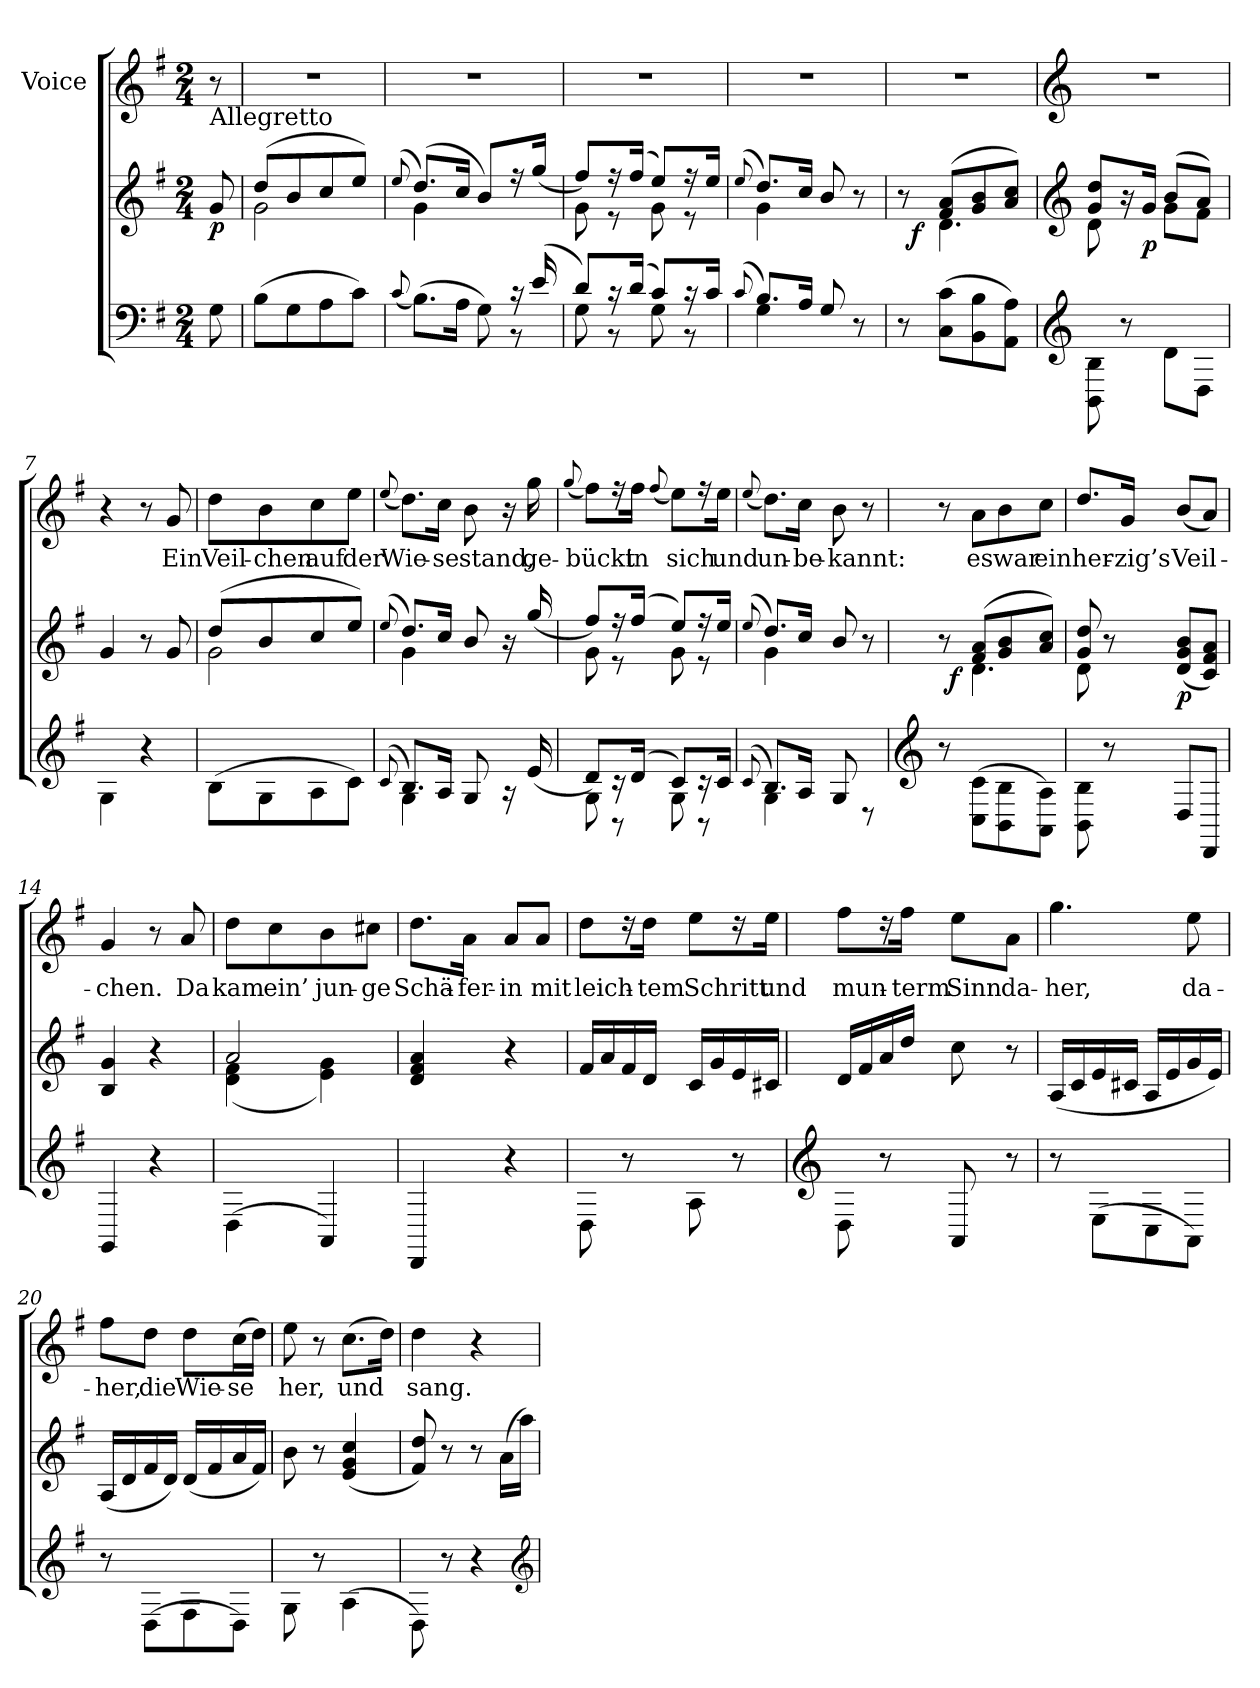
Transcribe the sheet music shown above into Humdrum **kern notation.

**kern	**kern	**dynam	**kern	**text
*part2	*part2	*part2	*part1	*part1
*staff3	*staff2	*staff2/3	*staff1	*staff1
*	*	*	*I"Voice	*
*clefF4	*clefG2	*	*clefG2	*
*k[f#]	*k[f#]	*	*k[f#]	*
*G:	*G:	*	*G:	*
*M2/4	*M2/4	*	*M2/4	*
*MM60	*MM60	*	*MM60	*
=	=	=	=	=
!	!LO:TX:t=Allegretto	!	!	!
!	!	!LO:DY:b	!	!
8G\	8g/	p	8r	.
=1	=1	=1	=1	=1
*	*^	*	*	*
(>8B\L	(<8dd/L	2g\	.	2r	.
8G\	8b/	.	.	.	.
8A\	8cc/	.	.	.	.
8c\J)	8ee/J)	.	.	.	.
=2	=2	=2	=2	=2	=2
(<8qqc/	(<8qqee/	.	.	.	.
*^	*	*	*	*	*
(>8.B\L)	4ryy	(<8.dd/L)	4g\	.	2r	.
16A\Jk	.	16cc/Jk	.	.	.	.
8G\)	8ryy	8b/L)	4ryy	.	.	.
16rc	8rBB	16rff	.	.	.	.
(<16e/	.	(<16gg/Jk	.	.	.	.
=3	=3	=3	=3	=3	=3	=3
8d/L)	8G\	8ff#/L)	8g\	.	2r	.
16rc	8rBB	16rff	8re	.	.	.
(<16d/Jk	.	(<16ff#/Jk	.	.	.	.
8c/L)	8G\	8ee/L)	8g\	.	.	.
16rc	8rBB	16rff	8re	.	.	.
16c/Jk	.	16ee/Jk	.	.	.	.
=4	=4	=4	=4	=4	=4	=4
(<8qqc/	.	(<8qqee/	.	.	.	.
8.B/L)	4G\	8.dd/L)	4g\	.	2r	.
16A/Jk	.	16cc/Jk	.	.	.	.
8G/	4ryy	8b/	4ryy	.	.	.
8r	.	8r	.	.	.	.
*v	*v	*	*	*	*	*
=5	=5	=5	=5	=5	=5
*	*	*^	*	*	*
8r	8r	8ryy	32ryy	.	2r	.
!	!	!	!	!LO:DY:b	!	!
.	.	.	4...ryy	f	.	.
(>8C\ 8c\L	(<8f#/ 8a/L	4.d\	.	.	.	.
8BB\ 8B\	8g/ 8b/	.	.	.	.	.
8AA\ 8A\J)	8a/ 8cc/J)	.	.	.	.	.
*	*v	*v	*v	*	*	*
!!LO:LB:g=z
=6	=6	=6	=6	=6
*clefG2	*clefG2	*	*clefG2	*
*	*^	*	*	*
8BB\ 8B\	8g/ 8dd/L	8d\	.	2r	.
8r	16r	8ryy	.	.	.
!	!	!	!LO:DY:b	!	!
.	16g/Jk	.	p	.	.
8d\L	(<8b/L	8g\L	.	.	.
8D\J	8a/J)	8f#\J	.	.	.
=7	=7	=7	=7	=7	=7
4G\	4g/	4ryy	.	4r	.
4r	8r	4ryy	.	8r	.
.	8g/	.	.	8g/	Ein
=8	=8	=8	=8	=8	=8
(>8B\L	(<8dd/L	2g\	.	8dd\L	Veil-
8G\	8b/	.	.	8b\	-chen
8A\	8cc/	.	.	8cc\	auf
8c\J)	8ee/J)	.	.	8ee\J	der
=9	=9	=9	=9	=9	=9
(<8qqc/	(<8qqee/	.	.	(<8qqee/	.
*^	*	*	*	*	*
8.B/L)	4G\	8.dd/L)	4g\	.	8.dd\L)	Wie-
16A/Jk	.	16cc/Jk	.	.	16cc\Jk	-se
8G/	4ryy	8b/	4ryy	.	8b\	stand,
16rA	.	16r	.	.	16r	.
(<16e/	.	(<16gg/	.	.	16gg\	ge-
=10	=10	=10	=10	=10	=10	=10
.	.	.	.	.	(<8qqgg/	.
8d/L)	8G\	8ff#/L)	8g\	.	8ff#\L)	-bückt
16rc	8rBB	16rff	8re	.	16rff	.
(<16d/Jk	.	(<16ff#/Jk	.	.	16ff#\Jk	in
.	.	.	.	.	(<8qqff#/	.
8c/L)	8G\	8ee/L)	8g\	.	8ee\L)	sich
16rc	8rBB	16rff	8re	.	16rff	.
16c/Jk	.	16ee/Jk	.	.	16ee\Jk	und
=11	=11	=11	=11	=11	=11	=11
(<8qqc/	.	(<8qqee/	.	.	(<8qqee/	.
8.B/L)	4G\	8.dd/L)	4g\	.	8.dd\L)	un-
16A/Jk	.	16cc/Jk	.	.	16cc\Jk	-be-
8G/	4ryy	8b/	4ryy	.	8b\	-kannt:
8rD	.	8r	.	.	8r	.
*v	*v	*	*	*	*	*
*	*v	*v	*	*	*
!!LO:LB:g=z
=12	=12	=12	=12	=12
*clefG2	*	*	*	*
*	*^	*	*	*
*	*	*^	*	*	*
8r	8r	8ryy	32ryy	.	8r	.
!	!	!	!	!LO:DY:b	!	!
.	.	.	4...ryy	f	.	.
(>8C\ 8c\L	(<8f#/ 8a/L	4.d\	.	.	8a\L	es
8BB\ 8B\	8g/ 8b/	.	.	.	8b\	war
8AA\ 8A\J)	8a/ 8cc/J)	.	.	.	8cc\J	ein
*	*	*v	*v	*	*	*
=13	=13	=13	=13	=13	=13
8BB\ 8B\	8g/ 8dd/	8d\	.	8.dd/L	her-
8r	8r	8ryy	.	.	.
.	.	.	.	16g/Jk	-zig’s
!	!	!	!LO:DY:b	!	!
8D/L	(<8d/ 8g/ 8b/L	4ryy	p	(<8b/L	Veil-
8DD/J	8c/ 8f#/ 8a/J)	.	.	8a/J)	.
*	*v	*v	*	*	*
=14	=14	=14	=14	=14
4GG/	4B/ 4g/	.	4g/	-chen.
4r	4r	.	8r	.
.	.	.	8a/	Da
=15	=15	=15	=15	=15
*	*^	*	*	*
(>4D\	2a/	(<4d\ 4f#\	.	8dd\L	kam
.	.	.	.	8cc\	ein’
4AA/)	.	4e\ 4g\)	.	8b\	jun-
.	.	.	.	8cc#\J	-ge
*	*v	*v	*	*	*
=16	=16	=16	=16	=16
4DD/	4d/ 4f#/ 4a/	.	8.dd\L	Schä-
.	.	.	16a\Jk	-fer-
4r	4r	.	8a/L	-in
.	.	.	8a/J	mit
=17	=17	=17	=17	=17
8D\	16f#/LL	.	8dd\L	leich-
.	16a/	.	.	.
8r	16f#/	.	16rdd	.
.	16d/JJ	.	16dd\Jk	-tem
8A\	16c/LL	.	8ee\L	Schritt
.	16g/	.	.	.
8r	16e/	.	16rdd	.
.	16c#/JJ	.	16ee\Jk	und
!!LO:LB:g=z
=18	=18	=18	=18	=18
*clefG2	*	*	*	*
8D\	16d/LL	.	8ff#\L	mun-
.	16f#/	.	.	.
8r	16a/	.	16rdd	.
.	16dd/JJ	.	16ff#\Jk	-term
8AA/	8cc\	.	8ee\L	Sinn
8r	8r	.	8a\J	da-
=19	=19	=19	=19	=19
8r	(<16A/LL	.	4.gg\	-her,
.	16c/	.	.	.
(>8E\L	16e/	.	.	.
.	16c#/JJ	.	.	.
8C\	16A/LL	.	.	.
.	16e/	.	.	.
8AA\J)	16g/	.	8ee\	da-
.	16e/JJ)	.	.	.
=20	=20	=20	=20	=20
8r	(<16A/LL	.	8ff#\L	-her,
.	16d/	.	.	.
(>8D\L	16f#/	.	8dd\J	die
.	16d/JJ)	.	.	.
8F#\	(<16d/LL	.	8dd\L	Wie-
.	16f#/	.	.	.
8D\J)	16a/	.	(>16cc\L	-se
.	16f#/JJ)	.	16dd\JJ)	.
=21	=21	=21	=21	=21
8G\	8b\	.	8ee\	her,
8r	8r	.	8r	.
(>4A\	(<4e/ 4g/ 4cc/	.	(>8.cc\L	und
.	.	.	16dd\Jk)	.
=22	=22	=22	=22	=22
8D\)	8f#/ 8dd/)	.	4dd\	sang.
8r	8r	.	.	.
4r	8r	.	4r	.
.	(>16a\LL	.	.	.
.	16aa\JJ)	.	.	.
*clefG2	*	*	*	*
=	=	=	=	=
*-	*-	*-	*-	*-
